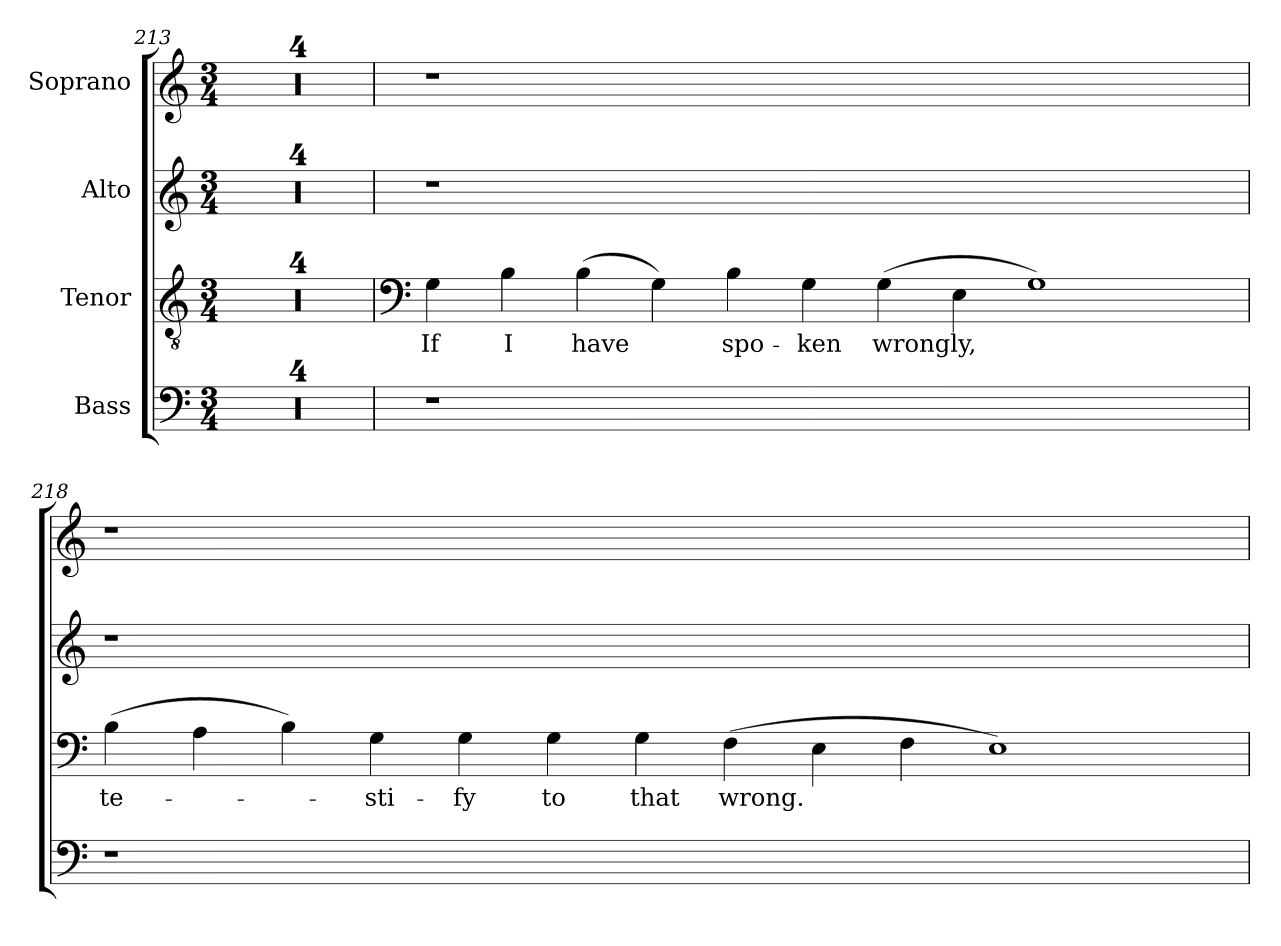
**kern	**kern	**text	**kern	**kern
*part4	*part3	*part3	*part2	*part1
*staff4	*staff3	*staff3	*staff2	*staff1
*I"Bass	*I"Tenor	*	*I"Alto	*I"Soprano
*clefF4	*clefGv2	*	*clefG2	*clefG2
*	*ITrd7c12	*	*	*
*k[]	*k[]	*	*k[]	*k[]
*C:	*C:	*	*C:	*C:
*M3/4	*M3/4	*	*M3/4	*M3/4
=213	=213	=213	=213	=213
!LO:N:vis=1	!LO:N:vis=1	!	!LO:N:vis=1	!LO:N:vis=1
2.r	2.r	.	2.r	2.r
=214	=214	=214	=214	=214
!LO:N:vis=1	!LO:N:vis=1	!	!LO:N:vis=1	!LO:N:vis=1
2.r	2.r	.	2.r	2.r
!!LO:LB:g=z
=215	=215	=215	=215	=215
!LO:N:vis=1	!LO:N:vis=1	!	!LO:N:vis=1	!LO:N:vis=1
2.r	2.r	.	2.r	2.r
=216	=216	=216	=216	=216
!LO:N:vis=1	!LO:N:vis=1	!	!LO:N:vis=1	!LO:N:vis=1
2.r	2.r	.	2.r	2.r
=217	=217	=217	=217	=217
*	*clefF4	*	*	*
!LO:N:vis=1	!	!	!	!
!	!	!LO:LY:b:color=#000000	!LO:N:vis=1	!LO:N:vis=1
2.r	4GGi\	If	2.r	2.r
!	!	!LO:LY:b:color=#000000	!	!
.	4BBi\	I	.	.
!	!	!LO:LY:b:color=#000000	!	!
.	(4BBi\	have	.	.
0ryy	4GGi\)	.	0ryy	0ryy
!	!	!LO:LY:b:color=#000000	!	!
.	4BBi\	spo-	.	.
!	!	!LO:LY:b:color=#000000	!	!
.	4GGi\	-ken	.	.
!	!	!LO:LY:b:color=#000000	!	!
.	(4GGi\	wrongly,	.	.
.	4EEi\	.	.	.
.	1GGi)	.	.	.
4ryy	.	.	4ryy	4ryy
=218	=218	=218	=218	=218
!LO:N:vis=1	!	!	!	!
!	!	!LO:LY:b:color=#000000	!LO:N:vis=1	!LO:N:vis=1
2.r	(4BBi\	te-	2.r	2.r
.	4AAi\	.	.	.
.	4BBi\)	.	.	.
!	!	!LO:LY:b:color=#000000	!	!
0ryy	4GGi\	-sti-	0ryy	0ryy
!	!	!LO:LY:b:color=#000000	!	!
.	4GGi\	-fy	.	.
!	!	!LO:LY:b:color=#000000	!	!
.	4GGi\	to	.	.
!	!	!LO:LY:b:color=#000000	!	!
.	4GGi\	that	.	.
!	!	!LO:LY:b:color=#000000	!	!
.	(4FFi\	wrong.	.	.
.	4EEi\	.	.	.
.	4FFi\	.	.	.
.	1EEi)	.	.	.
2.ryy	.	.	2.ryy	2.ryy
=	=	=	=	=
*-	*-	*-	*-	*-
